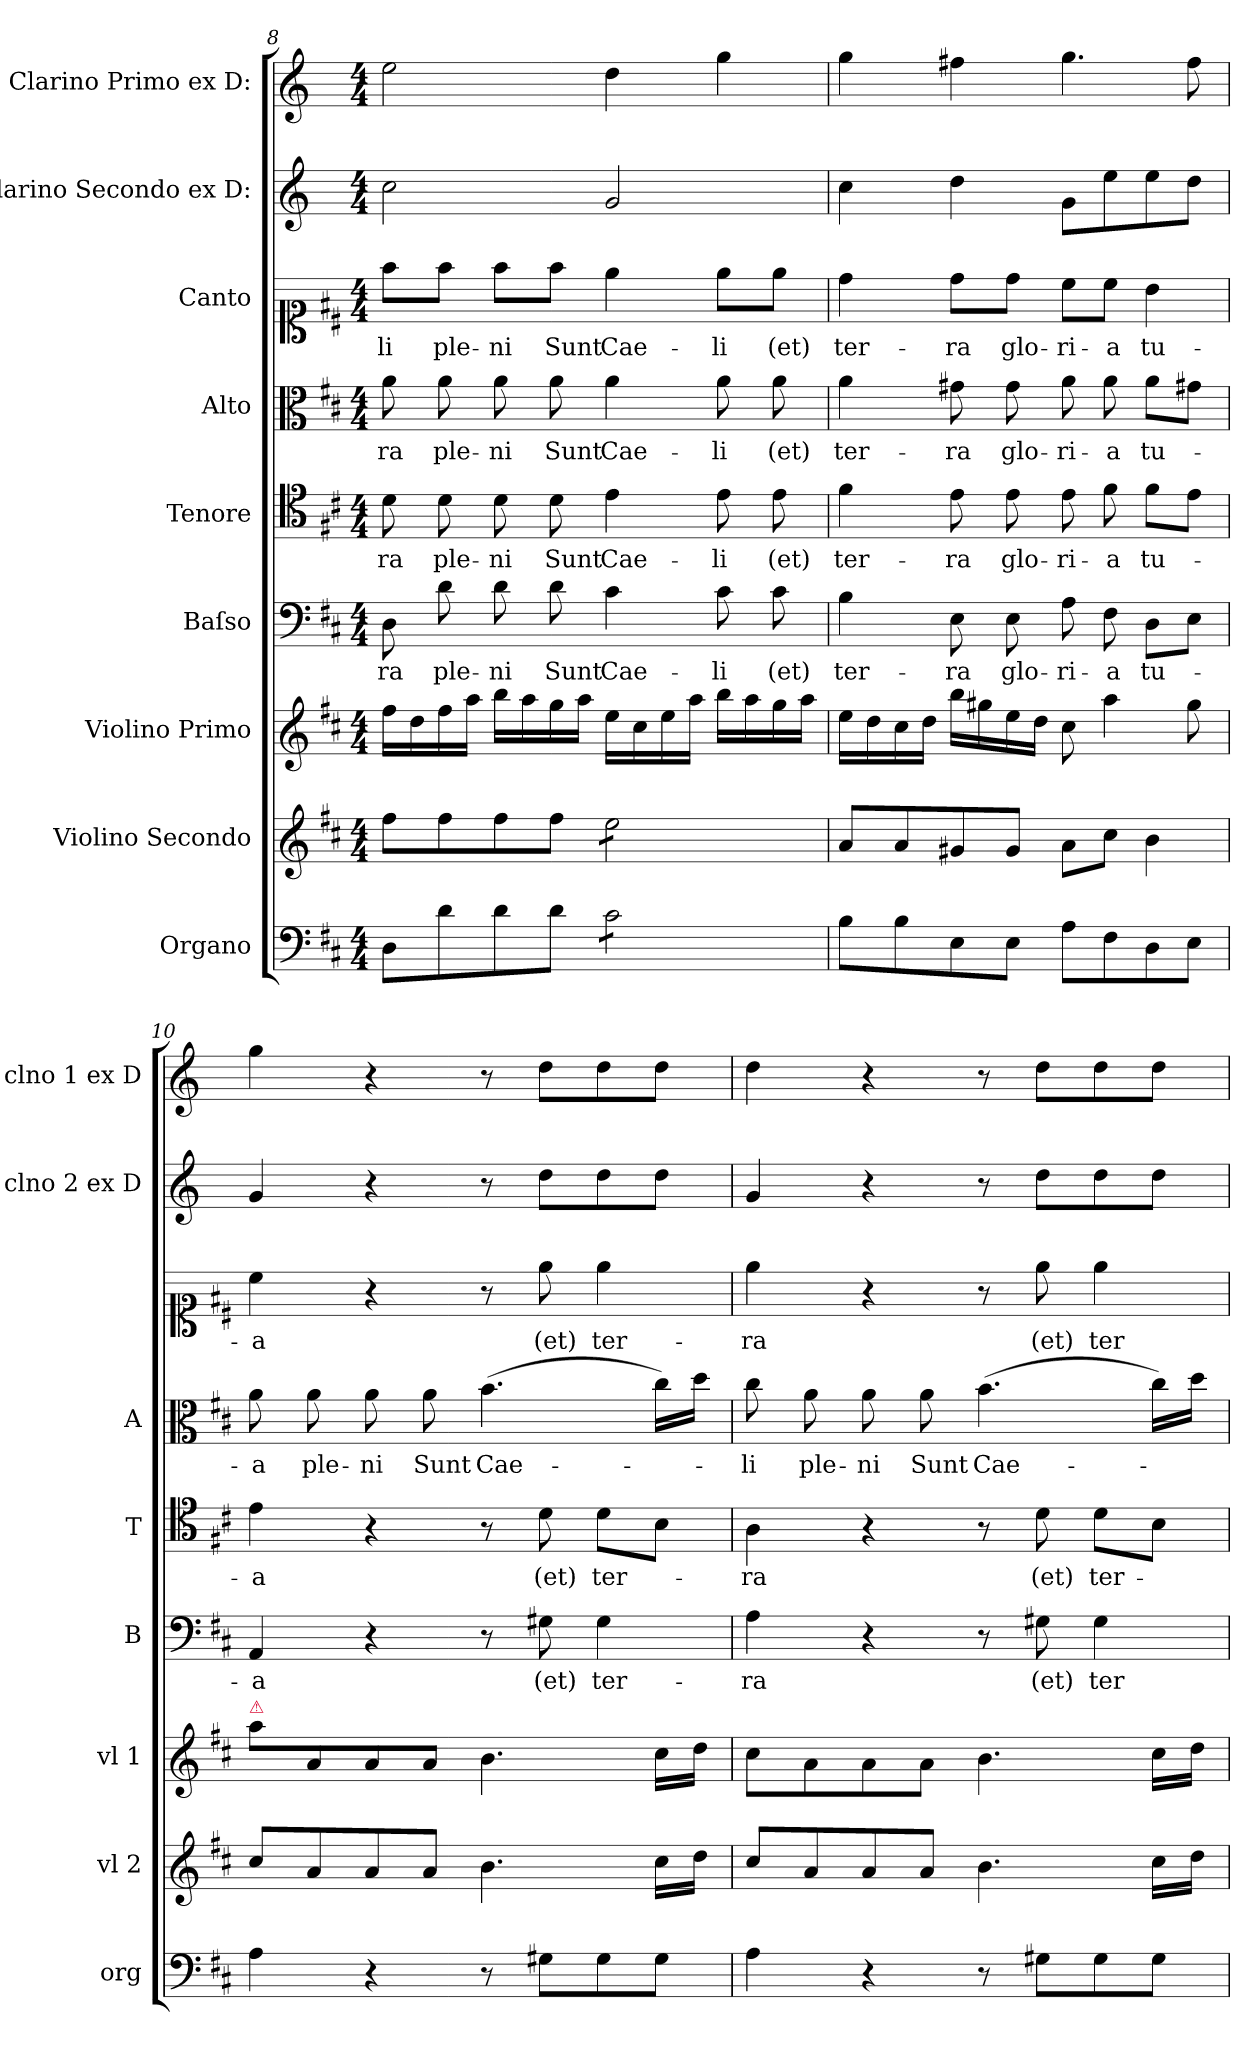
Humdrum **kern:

**kern	**kern	**kern	**kern	**text	**kern	**text	**kern	**text	**kern	**text	**kern	**kern
*part9	*part8	*part7	*part6	*part6	*part5	*part5	*part4	*part4	*part3	*part3	*part2	*part1
*staff9	*staff8	*staff7	*staff6	*staff6	*staff5	*staff5	*staff4	*staff4	*staff3	*staff3	*staff2	*staff1
*I"Organo	*I"Violino Secondo	*I"Violino Primo	*I"Baſso	*	*I"Tenore	*	*I"Alto	*	*I"Canto	*	*I"Clarino Secondo ex D:	*I"Clarino Primo ex D:
*I'org	*I'vl 2	*I'vl 1	*I'B	*	*I'T	*	*I'A	*	*	*	*I'clno 2 ex D	*I'clno 1 ex D
*clefF4	*clefG2	*clefG2	*clefF4	*	*clefC4	*	*clefC3	*	*clefC1	*	*clefG2	*clefG2
*	*	*	*	*	*	*	*	*	*	*	*ITrd-1c-2	*ITrd-1c-2
*k[f#c#]	*k[f#c#]	*k[f#c#]	*k[f#c#]	*	*k[f#c#]	*	*k[f#c#]	*	*k[f#c#]	*	*k[f#c#]	*k[f#c#]
*D:	*D:	*D:	*D:	*	*D:	*	*D:	*	*D:	*	*D:	*D:
*M4/4	*M4/4	*M4/4	*M4/4	*	*M4/4	*	*M4/4	*	*M4/4	*	*M4/4	*M4/4
=8	=8	=8	=8	=8	=8	=8	=8	=8	=8	=8	=8	=8
!	!	!	!	!LO:LY:i	!	!LO:LY:i	!	!LO:LY:i	!	!LO:LY:i	!	!
8D\L	8ff#\L	16ff#\LL	8D\	-ra	8d\	-ra	8a\	-ra	8ff#\L	-li	2dd\	2ff#\
.	.	16dd\	.	.	.	.	.	.	.	.	.	.
8d\	8ff#\	16ff#\	8d\	ple-	8d\	ple-	8a\	ple-	8ff#\J	ple-	.	.
.	.	16aa\JJ	.	.	.	.	.	.	.	.	.	.
8d\	8ff#\	16bb\LL	8d\	-ni	8d\	-ni	8a\	-ni	8ff#\L	-ni	.	.
.	.	16aa\	.	.	.	.	.	.	.	.	.	.
8d\J	8ff#\J	16gg\	8d\	Sunt	8d\	Sunt	8a\	Sunt	8ff#\J	Sunt	.	.
.	.	16aa\JJ	.	.	.	.	.	.	.	.	.	.
*tremolo	*	*	*	*	*	*	*	*	*	*	*	*
*	*tremolo	*	*	*	*	*	*	*	*	*	*	*
8c#\L	8ee\L	16ee\LL	4c#\	Cae-	4e\	Cae-	4a\	Cae-	4ee\	Cae-	2a/	4ee\
.	.	16cc#\	.	.	.	.	.	.	.	.	.	.
8c#\	8ee\	16ee\	.	.	.	.	.	.	.	.	.	.
.	.	16aa\JJ	.	.	.	.	.	.	.	.	.	.
8c#\	8ee\	16bb\LL	8c#\	-li	8e\	-li	8a\	-li	8ee\L	-li	.	4aa\
.	.	16aa\	.	.	.	.	.	.	.	.	.	.
8c#\J	8ee\J	16gg\	8c#\	(et)	8e\	(et)	8a\	(et)	8ee\J	(et)	.	.
*	*Xtremolo	*	*	*	*	*	*	*	*	*	*	*
*Xtremolo	*	*	*	*	*	*	*	*	*	*	*	*
.	.	16aa\JJ	.	.	.	.	.	.	.	.	.	.
=9	=9	=9	=9	=9	=9	=9	=9	=9	=9	=9	=9	=9
8B\L	8a/L	16ee\LL	4B\	ter-	4f#\	ter-	4a\	ter-	4dd\	ter-	4dd\	4aa\
.	.	16dd\	.	.	.	.	.	.	.	.	.	.
8B\	8a/	16cc#\	.	.	.	.	.	.	.	.	.	.
.	.	16dd\JJ	.	.	.	.	.	.	.	.	.	.
8E\	8g#X/	16bb\LL	8E\	-ra	8e\	-ra	8g#X\	-ra	8dd\L	-ra	4ee\	4gg#X\
.	.	16gg#X\	.	.	.	.	.	.	.	.	.	.
8E\J	8g#/J	16ee\	8E\	glo-	8e\	glo-	8g#\	glo-	8dd\J	glo-	.	.
.	.	16dd\JJ	.	.	.	.	.	.	.	.	.	.
8A\L	8a\L	8cc#\	8A\	-ri-	8e\	-ri-	8a\	-ri-	8cc#\L	-ri-	8a\L	4.aa\
8F#\	8cc#\J	4aa\	8F#\	-a	8f#\	-a	8a\	-a	8cc#\J	-a	8ff#\	.
8D\	4b\	.	8D\L	tu-	8f#\L	tu-	8a\L	tu-	4b\	tu-	8ff#\	.
8E\J	.	8gg#\	8E\J	.	8e\J	.	8g#X\J	.	.	.	8ee\J	8gg#\
=10	=10	=10	=10	=10	=10	=10	=10	=10	=10	=10	=10	=10
!	!	!LO:TX:a:color=crimson:t=⚠	!	!	!	!	!	!	!	!	!	!
4A\	8cc#/L	8aa\L	4AA/	-a	4e\	-a	8a\	-a	4cc#\	-a	4a/	4aa\
.	8a/	8a/	.	.	.	.	8a\	ple-	.	.	.	.
4r	8a/	8a/	4r	.	4r	.	8a\	-ni	4r	.	4r	4r
.	8a/J	8a/J	.	.	.	.	8a\	Sunt	.	.	.	.
8r	4.b\	4.b\	8r	.	8r	.	(4.b\	Cae-	8r	.	8r	8r
8G#X\L	.	.	8G#X\	(et)	8d\	(et)	.	.	8ee\	(et)	8ee\L	8ee\L
8G#\	.	.	4G#\	ter-	8d\L	ter-	.	.	4ee\	ter-	8ee\	8ee\
8G#\J	16cc#\LL	16cc#\LL	.	.	8B\J	.	16cc#\LL)	.	.	.	8ee\J	8ee\J
.	16dd\JJ	16dd\JJ	.	.	.	.	16dd\JJ	.	.	.	.	.
=11	=11	=11	=11	=11	=11	=11	=11	=11	=11	=11	=11	=11
4A\	8cc#/L	8cc#\L	4A\	-ra	4A\	-ra	8cc#\	-li	4ee\	-ra	4a/	4ee\
.	8a/	8a\	.	.	.	.	8a\	ple-	.	.	.	.
4r	8a/	8a\	4r	.	4r	.	8a\	-ni	4r	.	4r	4r
.	8a/J	8a\J	.	.	.	.	8a\	Sunt	.	.	.	.
8r	4.b\	4.b\	8r	.	8r	.	(4.b\	Cae-	8r	.	8r	8r
!	!	!	!	!	!	!LO:LY:i	!	!	!	!	!	!
8G#X\L	.	.	8G#X\	(et)	8d\	(et)	.	.	8ee\	(et)	8ee\L	8ee\L
!	!	!	!	!	!	!LO:LY:i	!	!	!	!	!	!
8G#\	.	.	4G#\	ter-	8d\L	ter-	.	.	4ee\	ter-	8ee\	8ee\
8G#\J	16cc#\LL	16cc#\LL	.	.	8B\J	.	16cc#\LL)	.	.	.	8ee\J	8ee\J
.	16dd\JJ	16dd\JJ	.	.	.	.	16dd\JJ	.	.	.	.	.
=	=	=	=	=	=	=	=	=	=	=	=	=
*-	*-	*-	*-	*-	*-	*-	*-	*-	*-	*-	*-	*-
